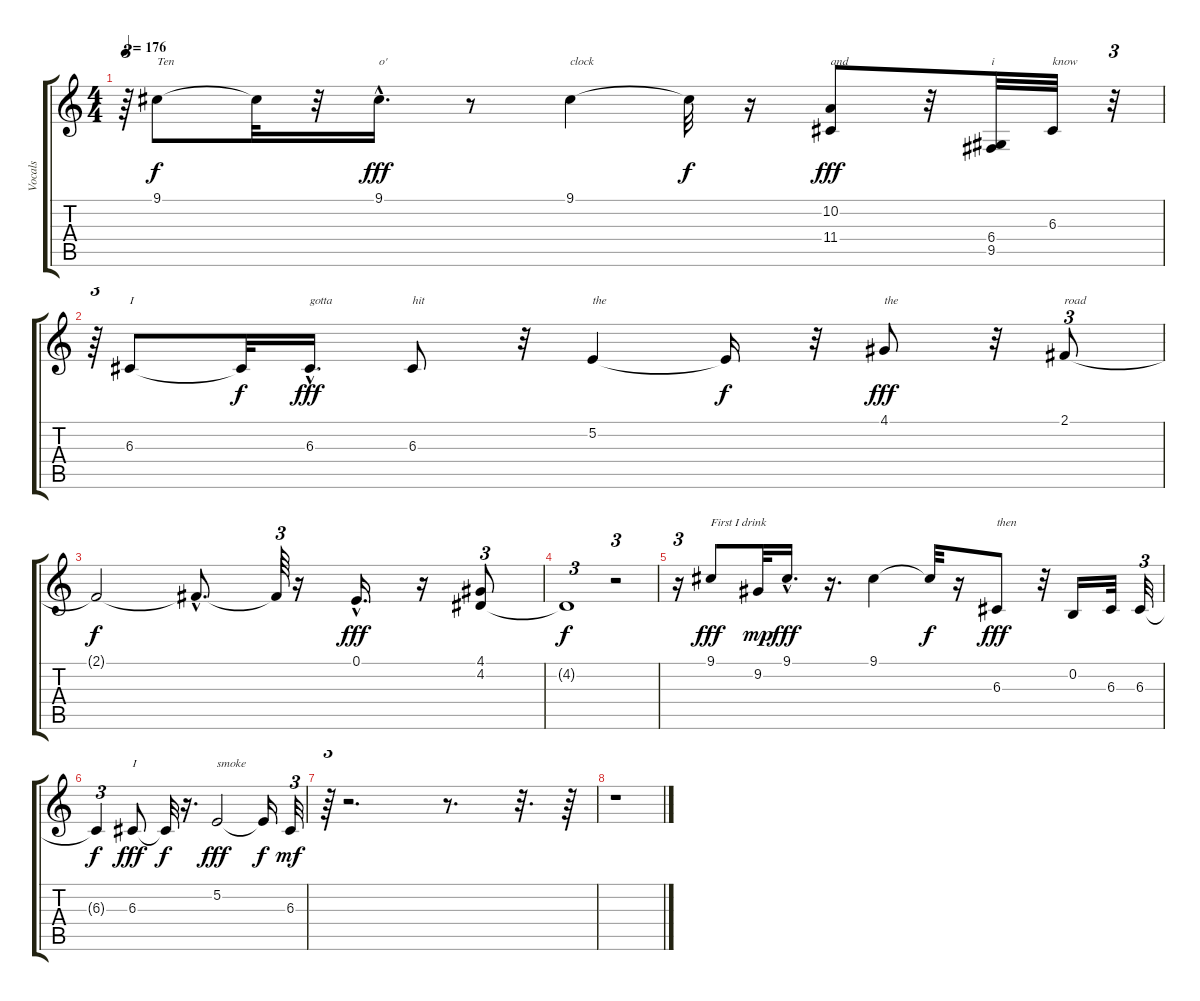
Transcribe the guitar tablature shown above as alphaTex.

\track ("Vocals  " "Vocals  ") {instrument altosax}
\staff {score tabs}
\tuning (E4 B3 G3 D3 A2 E2) {hide}
\ts (4 4)
\tempo 176
\clef g2
\ks c
r.64{tu (3 2) dy mf} 9.1.8{txt "Ten" dy f} 9.1{t}.32 r.32 9.1{hac}.16{d txt "o'" dy fff} r.8 9.1.4{txt "clock"} 9.1{t}.32{dy f} r.16 (10.2 11.4).8{txt "and" dy fff} r.32 (6.4 9.5).32{txt "i"} 6.3.32{txt "know"} r.32{tu (3 2)} |
r.64{tu (3 2)} 6.3.8{txt "I"} 6.3{t}.32{dy f} 6.3{hac}.16{d txt "gotta" dy fff} 6.3.8{txt "hit"} r.32 5.2.4{txt "the"} 5.2{t}.16{dy f} r.32 4.1.8{txt "the" dy fff} r.32 2.1.8{tu (3 2) txt "road"} |
2.1{t}.2{dy f} 2.1{hac t}.8{d} 2.1{t}.64{tu (3 2)} r.16 0.1{hac}.16{d dy fff} r.16 (4.1 4.2).8{tu (3 2)} |
4.2{t}.1{tu (3 2) dy f} r.2{tu (3 2)} |
r.16{tu (3 2)} 9.1.8{txt "First I drink" dy fff} 9.2.32{dy mp} 9.1{hac}.16{d dy fff} r.16{d} 9.1.4 9.1{t}.32{dy f} r.16 6.3.8{txt "then" dy fff} r.32 0.2.16 6.3.32 6.3.32{tu (3 2)} |
6.3{t}.4{tu (3 2) dy f} 6.3.8{txt "I" dy fff} 6.3{t}.32{dy f} r.16{d} 5.2.2{txt "smoke" dy fff} 5.2{t}.16{dy f} 6.3.32{tu (3 2) dy mf} |
r.64{tu (3 2)} r.2{d} r.8{d} r.32{d} r.64 |
r.1
